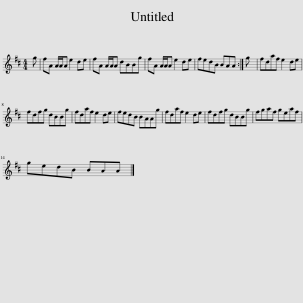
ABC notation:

X:1
L:1/8
M:4/4
I:linebreak $
K:D
V:1 treble
V:1
 g | fA A/A/A e2 de | fA A/A/A dBBg | fA A/A/A e2 de | fedB BAA :| %5
 g | fdaf e2 de |$ fdfg dBBg | fdaf e2 de | fedB BAAg | %10
 fdaf e2 de | fdfg dBBg | fgaf geaf |$ gedB BAA |] %14
